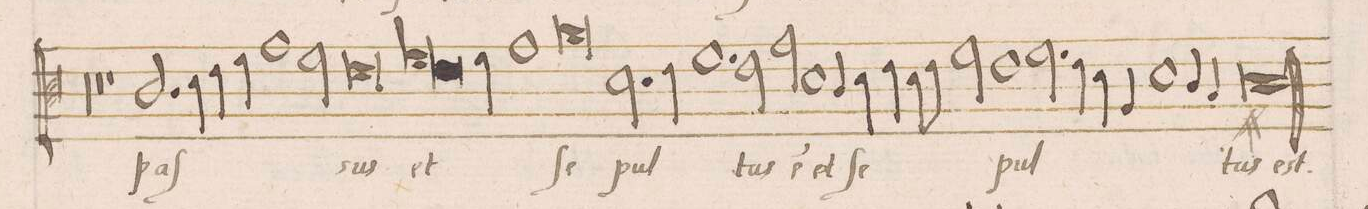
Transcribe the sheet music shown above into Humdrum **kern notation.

**kern	**text
*I"DISCANTVS	*
*clefC3	*
*k[]	*
*met(C|)	*
*M2/1	*
00r	.
=108-	=108-
=109-	=109-
0r	.
=110-	=110-
1r	.
2.c/	Paſ-
4d\	.
=111-	=111-
4e\	.
4f\	.
1g\	.
2f\	.
=112-	=112-
0e\	sus
=113-	=113-
*lig	*
*col	*
1f\	et
2.e\	.
*Xlig	*
*Xcol	*
4f\	.
=114-	=114-
1g\	.
0a\	ſe-
=115-	=115-
2.d\	-pul-
4e\	.
=116-	=116-
1.f\	.
2e\	-tus
=117-	=117-
2g\	e(st)
1d\	et
4c/	ſe-
4d\	.
=118-	=118-
4e\	.
8d\L	.
8e\J	.
2f\	.
1e\	-pul-
=119-	=119-
2.f\	.
4e\	.
4d\	.
4A/	.
1d\	.
=120-	=120-
4c/	.
4B/	-tus
1c#X\	est.
=121||-	=121||-
*M2/1	*
*met(C|)	*
*-	*-
